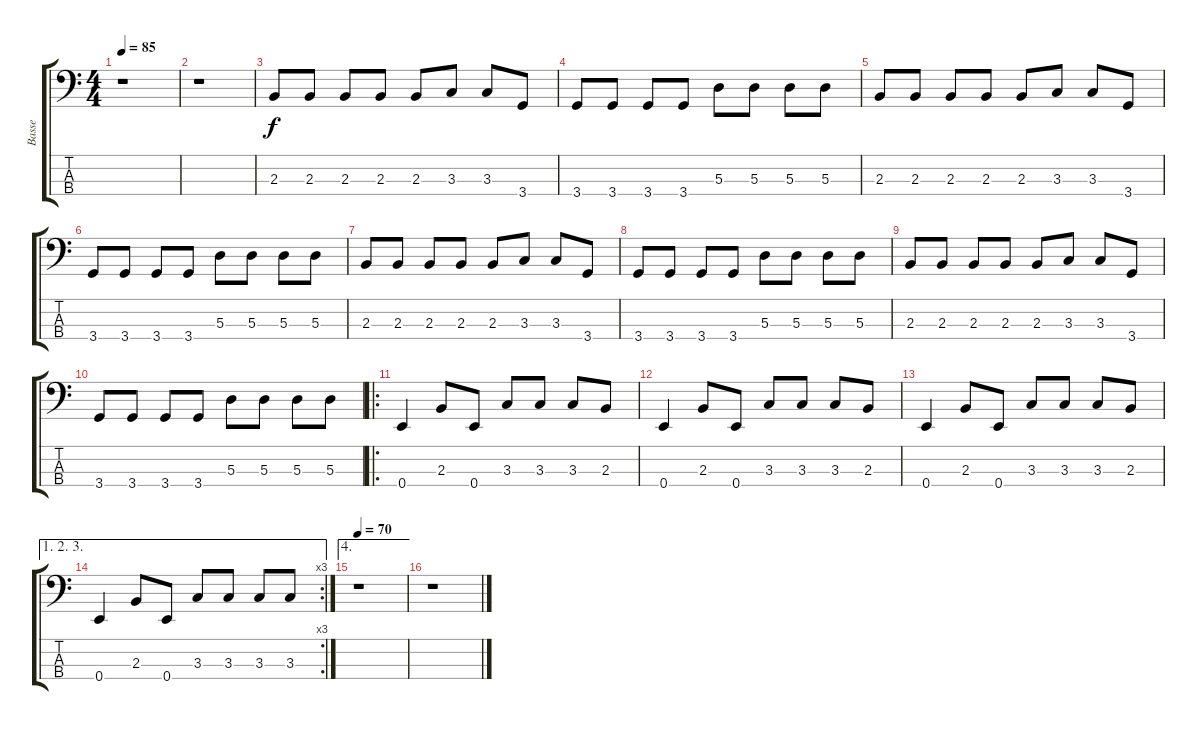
\track ("Basse" "Basse") {instrument electricbassfinger}
\staff {score tabs}
\tuning (G2 D2 A1 E1) {hide}
\ts (4 4)
\tempo 85
\clef f4
\ks c
r.1{dy f} |
r.1 |
2.3.8 2.3.8 2.3.8 2.3.8 2.3.8 3.3.8 3.3.8 3.4.8 |
3.4.8 3.4.8 3.4.8 3.4.8 5.3.8 5.3.8 5.3.8 5.3.8 |
2.3.8 2.3.8 2.3.8 2.3.8 2.3.8 3.3.8 3.3.8 3.4.8 |
3.4.8 3.4.8 3.4.8 3.4.8 5.3.8 5.3.8 5.3.8 5.3.8 |
2.3.8 2.3.8 2.3.8 2.3.8 2.3.8 3.3.8 3.3.8 3.4.8 |
3.4.8 3.4.8 3.4.8 3.4.8 5.3.8 5.3.8 5.3.8 5.3.8 |
2.3.8 2.3.8 2.3.8 2.3.8 2.3.8 3.3.8 3.3.8 3.4.8 |
3.4.8 3.4.8 3.4.8 3.4.8 5.3.8 5.3.8 5.3.8 5.3.8 |
\ro
0.4.4 2.3.8 0.4.8 3.3.8 3.3.8 3.3.8 2.3.8 |
0.4.4 2.3.8 0.4.8 3.3.8 3.3.8 3.3.8 2.3.8 |
0.4.4 2.3.8 0.4.8 3.3.8 3.3.8 3.3.8 2.3.8 |
\ae (1 2 3)
\rc 3
0.4.4 2.3.8 0.4.8 3.3.8 3.3.8 3.3.8 3.3.8 |
\ae 4
\tempo 70
r.1 |
r.1
